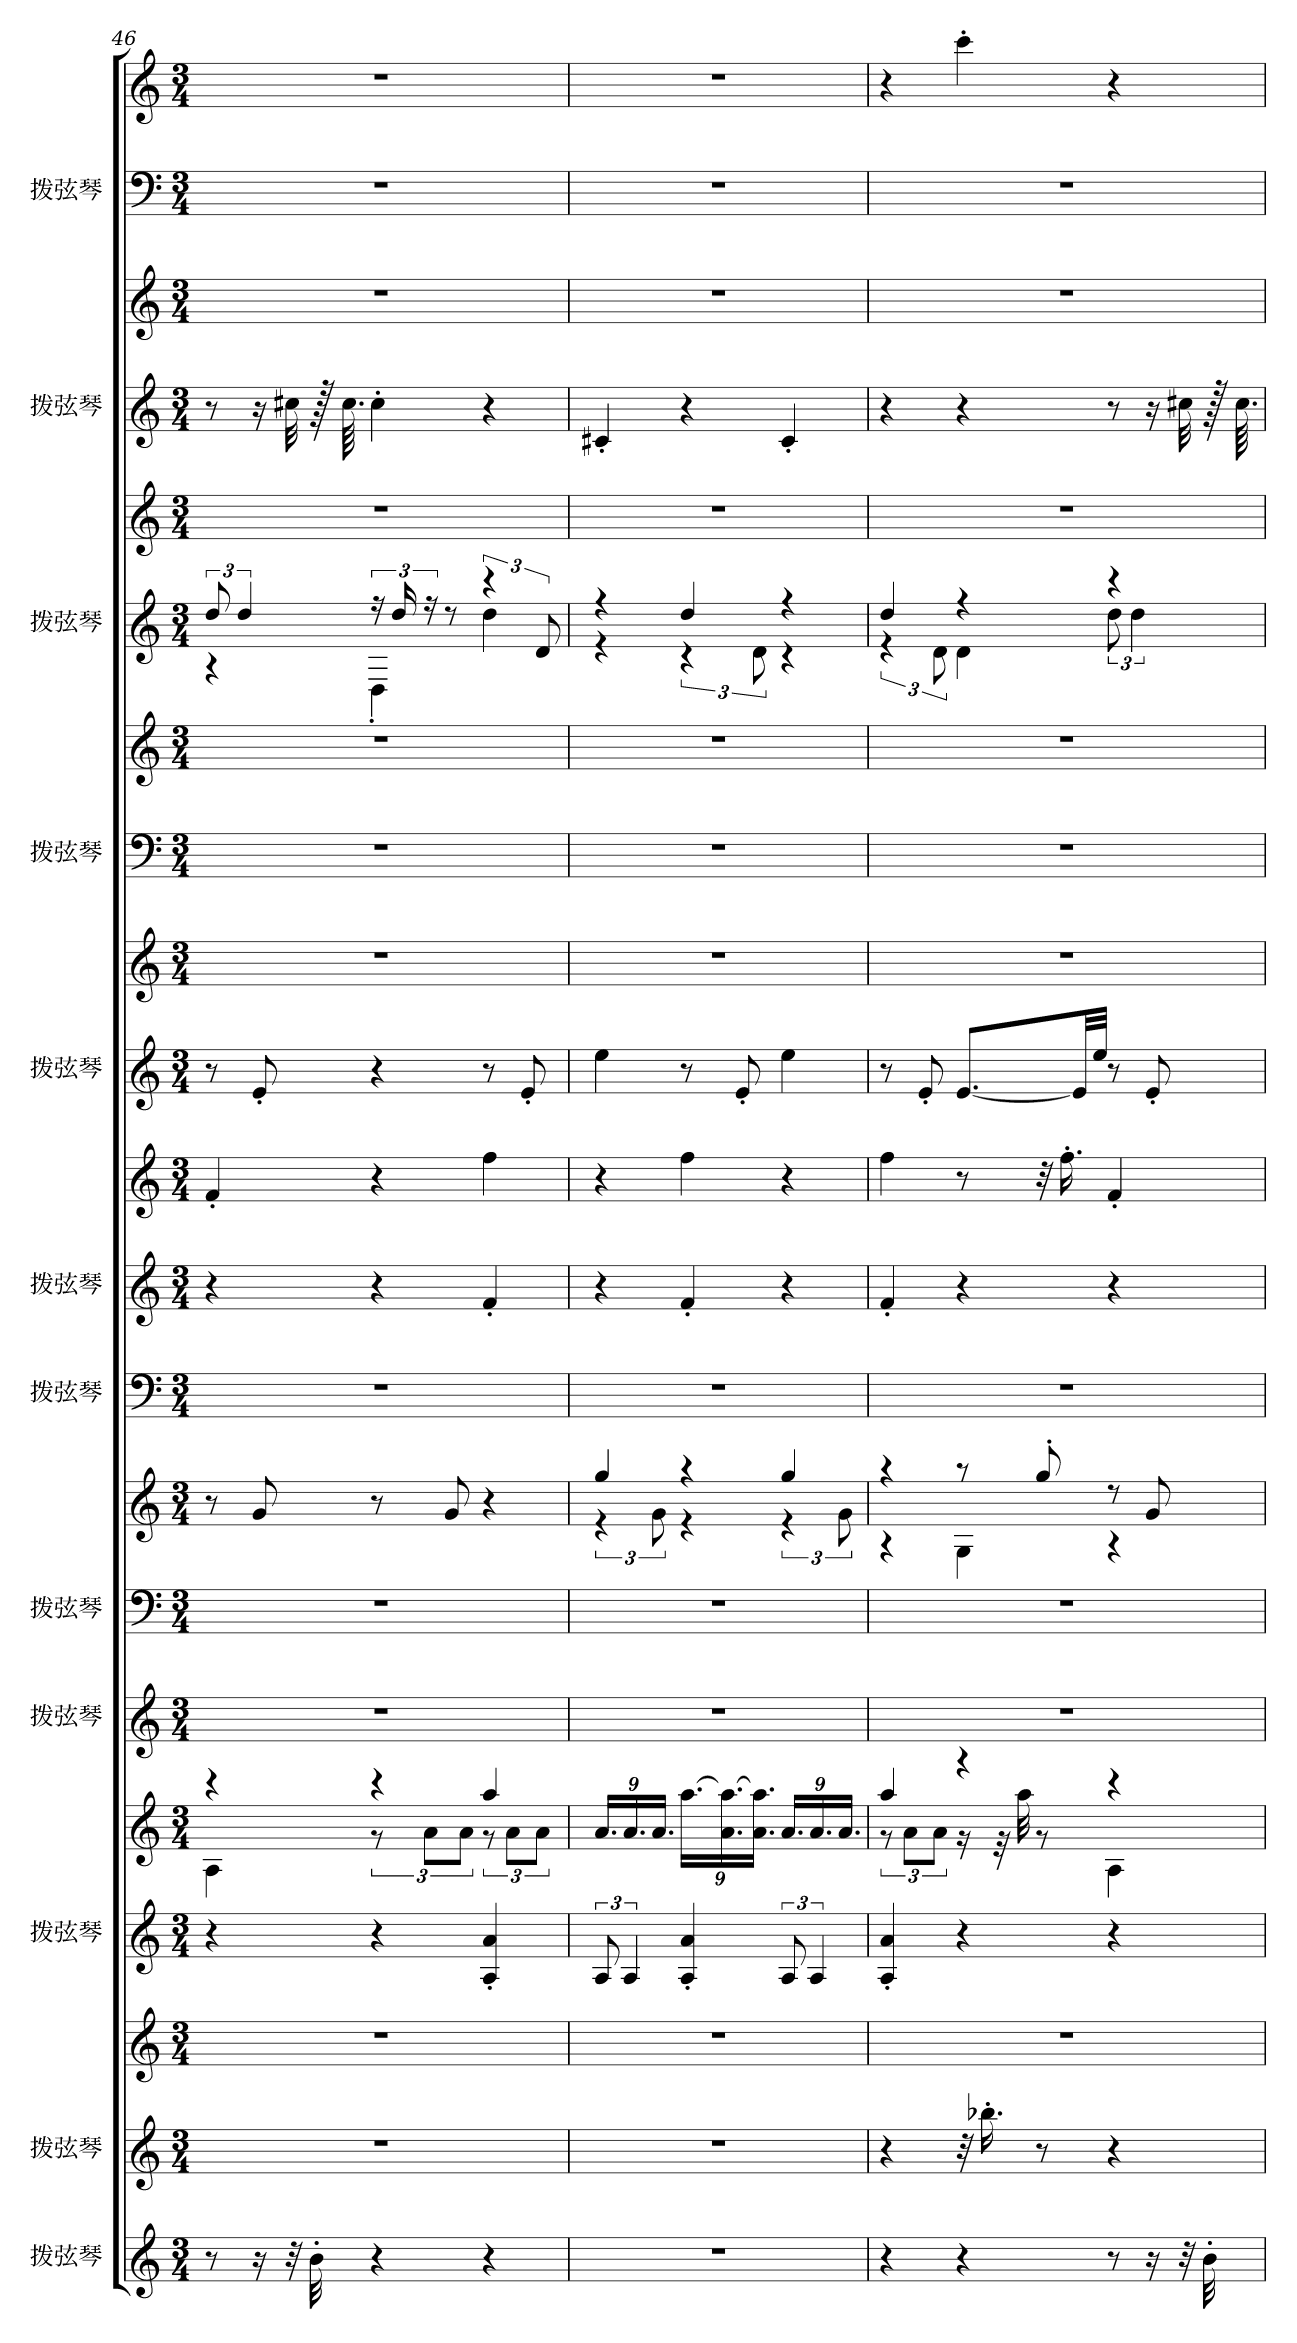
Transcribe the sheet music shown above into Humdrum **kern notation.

**kern	**kern	**kern	**kern	**kern	**kern	**kern	**kern	**kern	**kern	**kern	**kern	**kern	**kern	**kern	**kern	**kern	**kern	**kern	**kern	**kern
*part12	*part11	*part11	*part10	*part10	*part9	*part8	*part8	*part7	*part6	*part6	*part5	*part5	*part4	*part4	*part3	*part3	*part2	*part2	*part1	*part1
*staff21	*staff20	*staff19	*staff18	*staff17	*staff16	*staff15	*staff14	*staff13	*staff12	*staff11	*staff10	*staff9	*staff8	*staff7	*staff6	*staff5	*staff4	*staff3	*staff2	*staff1
*I"拨弦琴	*I"拨弦琴	*	*I"拨弦琴	*	*I"拨弦琴	*I"拨弦琴	*	*I"拨弦琴	*I"拨弦琴	*	*I"拨弦琴	*	*I"拨弦琴	*	*I"拨弦琴	*	*I"拨弦琴	*	*I"拨弦琴	*
!!LO:PB:g=z
*clefG2	*clefG2	*clefG2	*clefG2	*clefG2	*clefG2	*clefF4	*clefG2	*clefF4	*clefG2	*clefG2	*clefG2	*clefG2	*clefF4	*clefG2	*clefG2	*clefG2	*clefG2	*clefG2	*clefF4	*clefG2
*k[]	*k[]	*k[]	*k[]	*k[]	*k[]	*k[]	*k[]	*k[]	*k[]	*k[]	*k[]	*k[]	*k[]	*k[]	*k[]	*k[]	*k[]	*k[]	*k[]	*k[]
*M3/4	*M3/4	*M3/4	*M3/4	*M3/4	*M3/4	*M3/4	*M3/4	*M3/4	*M3/4	*M3/4	*M3/4	*M3/4	*M3/4	*M3/4	*M3/4	*M3/4	*M3/4	*M3/4	*M3/4	*M3/4
=46	=46	=46	=46	=46	=46	=46	=46	=46	=46	=46	=46	=46	=46	=46	=46	=46	=46	=46	=46	=46
*	*	*	*	*^	*	*	*	*	*	*	*	*	*	*	*^	*	*	*	*	*
8r	2.r	2.r	4r	4r	4A\	2.r	2.r	8r	2.r	4r	4f'/	8r	2.r	2.r	2.r	12dd/	4r	2.r	8r	2.r	2.r	2.r
.	.	.	.	.	.	.	.	.	.	.	.	.	.	.	.	6dd/	.	.	.	.	.	.
16r	.	.	.	.	.	.	.	8g/	.	.	.	8e'/	.	.	.	.	.	.	16r	.	.	.
32r	.	.	.	.	.	.	.	.	.	.	.	.	.	.	.	.	.	.	32cc#X\	.	.	.
32b'\	.	.	.	.	.	.	.	.	.	.	.	.	.	.	.	.	.	.	128r	.	.	.
.	.	.	.	.	.	.	.	.	.	.	.	.	.	.	.	.	.	.	64.cc#\	.	.	.
4r	.	.	4r	4r	12r	.	.	8r	.	4r	4r	4r	.	.	.	24r	4D'\	.	4cc#'\	.	.	.
.	.	.	.	.	.	.	.	.	.	.	.	.	.	.	.	24dd/	.	.	.	.	.	.
.	.	.	.	.	12a\L	.	.	.	.	.	.	.	.	.	.	24r	.	.	.	.	.	.
.	.	.	.	.	.	.	.	8g/	.	.	.	.	.	.	.	8r	.	.	.	.	.	.
.	.	.	.	.	12a\J	.	.	.	.	.	.	.	.	.	.	.	.	.	.	.	.	.
4r	.	.	4A/' 4a/'	4aa/	12r	.	.	4r	.	4f'/	4ff\	8r	.	.	.	6r	4dd\	.	4r	.	.	.
.	.	.	.	.	12a\L	.	.	.	.	.	.	.	.	.	.	.	.	.	.	.	.	.
.	.	.	.	.	.	.	.	.	.	.	.	8e'/	.	.	.	.	.	.	.	.	.	.
.	.	.	.	.	12a\J	.	.	.	.	.	.	.	.	.	.	12d/	.	.	.	.	.	.
*	*	*	*	*v	*v	*	*	*	*	*	*	*	*	*	*	*	*	*	*	*	*	*
=47	=47	=47	=47	=47	=47	=47	=47	=47	=47	=47	=47	=47	=47	=47	=47	=47	=47	=47	=47	=47	=47
*	*	*	*	*Xbrackettup	*	*	*	*	*	*	*	*	*	*	*	*	*	*	*	*	*
*	*	*	*	*	*	*	*^	*	*	*	*	*	*	*	*	*	*	*	*	*	*
2.r	2.r	2.r	12A/	18.a/LL	2.r	2.r	4gg/	6r	2.r	4r	4r	4ee\	2.r	2.r	2.r	4r	4r	2.r	4c#X'/	2.r	2.r	2.r
.	.	.	6A/	18.a/	.	.	.	.	.	.	.	.	.	.	.	.	.	.	.	.	.	.
.	.	.	.	18.a/JJ	.	.	.	12g\	.	.	.	.	.	.	.	.	.	.	.	.	.	.
.	.	.	4A/' 4a/'	[18.aa\LL	.	.	4r	4r	.	4f'/	4ff\	8r	.	.	.	4dd/	6r	.	4r	.	.	.
.	.	.	.	18.a\ 18.aa\_	.	.	.	.	.	.	.	.	.	.	.	.	.	.	.	.	.	.
.	.	.	.	.	.	.	.	.	.	.	.	8e'/	.	.	.	.	.	.	.	.	.	.
.	.	.	.	18.a\ 18.aa\]JJ	.	.	.	.	.	.	.	.	.	.	.	.	12d\	.	.	.	.	.
.	.	.	12A/	18.a/LL	.	.	4gg/	6r	.	4r	4r	4ee\	.	.	.	4r	4r	.	4c#'/	.	.	.
.	.	.	6A/	18.a/	.	.	.	.	.	.	.	.	.	.	.	.	.	.	.	.	.	.
.	.	.	.	18.a/JJ	.	.	.	12g\	.	.	.	.	.	.	.	.	.	.	.	.	.	.
!!LO:PB:g=z
=48	=48	=48	=48	=48	=48	=48	=48	=48	=48	=48	=48	=48	=48	=48	=48	=48	=48	=48	=48	=48	=48	=48
*	*	*	*	*^	*	*	*	*	*	*	*	*	*	*	*	*	*	*	*	*	*	*
*	*	*	*	*	*brackettup	*	*	*	*	*	*	*	*	*	*	*	*	*	*	*	*	*	*
4r	4r	2.r	4A/' 4a/'	4aa/	12r	2.r	2.r	4r	4r	2.r	4f'/	4ff\	8r	2.r	2.r	2.r	4dd/	6r	2.r	4r	2.r	2.r	4r
.	.	.	.	.	12a\L	.	.	.	.	.	.	.	.	.	.	.	.	.	.	.	.	.	.
.	.	.	.	.	.	.	.	.	.	.	.	.	8e'/	.	.	.	.	.	.	.	.	.	.
.	.	.	.	.	12a\J	.	.	.	.	.	.	.	.	.	.	.	.	12d\	.	.	.	.	.
4r	32r	.	4r	4r	16r	.	.	8r	4G\	.	4r	8r	[8.e/L	.	.	.	4r	4d\	.	4r	.	.	4ccc'\
.	16.bb-X'\	.	.	.	.	.	.	.	.	.	.	.	.	.	.	.	.	.	.	.	.	.	.
.	.	.	.	.	32r	.	.	.	.	.	.	.	.	.	.	.	.	.	.	.	.	.	.
.	.	.	.	.	32aa\	.	.	.	.	.	.	.	.	.	.	.	.	.	.	.	.	.	.
.	8r	.	.	.	8r	.	.	8gg'/	.	.	.	32r	.	.	.	.	.	.	.	.	.	.	.
.	.	.	.	.	.	.	.	.	.	.	.	16.ff'\	.	.	.	.	.	.	.	.	.	.	.
.	.	.	.	.	.	.	.	.	.	.	.	.	32e/LL]	.	.	.	.	.	.	.	.	.	.
.	.	.	.	.	.	.	.	.	.	.	.	.	32ee/JJJ	.	.	.	.	.	.	.	.	.	.
8r	4r	.	4r	4r	4A\	.	.	8r	4r	.	4r	4f'/	8r	.	.	.	4r	12dd\	.	8r	.	.	4r
.	.	.	.	.	.	.	.	.	.	.	.	.	.	.	.	.	.	6dd\	.	.	.	.	.
16r	.	.	.	.	.	.	.	8g/	.	.	.	.	8e'/	.	.	.	.	.	.	16r	.	.	.
32r	.	.	.	.	.	.	.	.	.	.	.	.	.	.	.	.	.	.	.	32cc#X\	.	.	.
32b'\	.	.	.	.	.	.	.	.	.	.	.	.	.	.	.	.	.	.	.	128r	.	.	.
.	.	.	.	.	.	.	.	.	.	.	.	.	.	.	.	.	.	.	.	64.cc#\	.	.	.
*	*	*	*	*v	*v	*	*	*v	*v	*	*	*	*	*	*	*	*v	*v	*	*	*	*	*
=	=	=	=	=	=	=	=	=	=	=	=	=	=	=	=	=	=	=	=	=
*-	*-	*-	*-	*-	*-	*-	*-	*-	*-	*-	*-	*-	*-	*-	*-	*-	*-	*-	*-	*-
